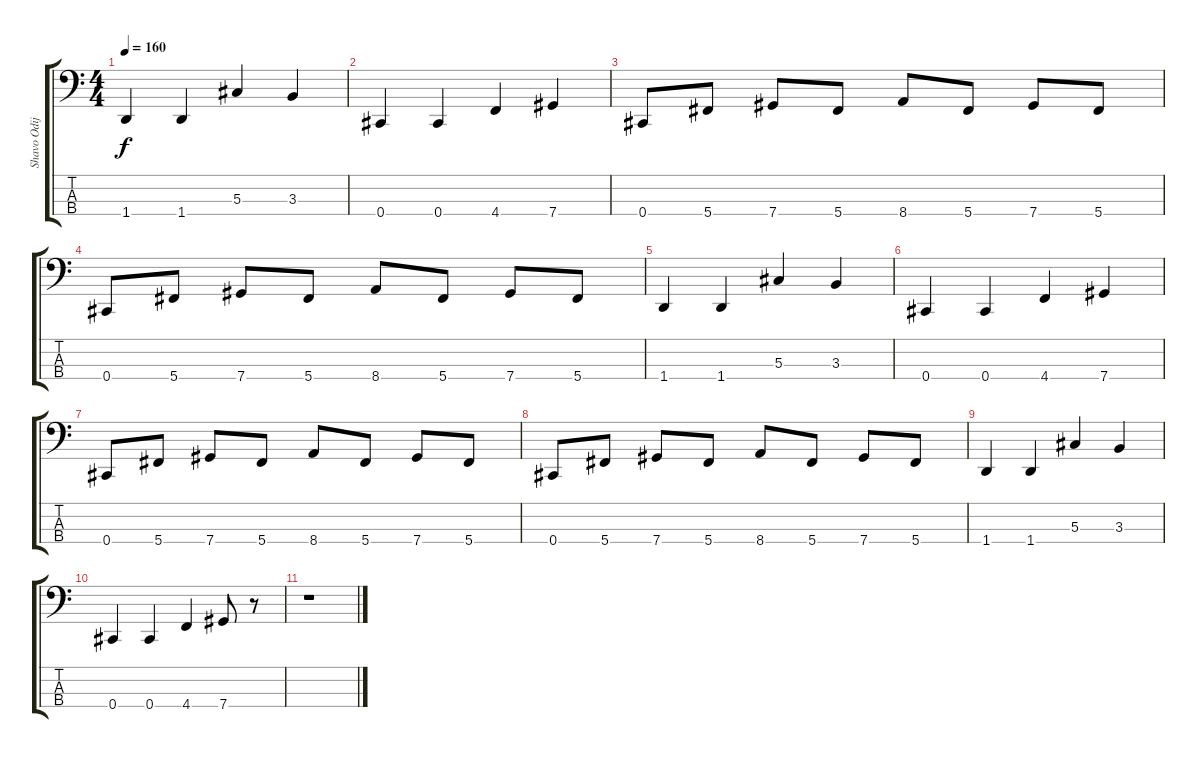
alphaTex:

\track ("Shavo Odijian - Bass" "Shavo Odij") {instrument electricbassfinger}
\staff {score tabs}
\tuning (Gb2 Db2 Ab1 Db1) {hide}
\ts (4 4)
\tempo 160
\clef f4
\ks c
1.4.4{dy f} 1.4.4 5.3.4 3.3.4 |
0.4.4 0.4.4 4.4.4 7.4.4 |
0.4.8 5.4.8 7.4.8 5.4.8 8.4.8 5.4.8 7.4.8 5.4.8 |
0.4.8 5.4.8 7.4.8 5.4.8 8.4.8 5.4.8 7.4.8 5.4.8 |
1.4.4 1.4.4 5.3.4 3.3.4 |
0.4.4 0.4.4 4.4.4 7.4.4 |
0.4.8 5.4.8 7.4.8 5.4.8 8.4.8 5.4.8 7.4.8 5.4.8 |
0.4.8 5.4.8 7.4.8 5.4.8 8.4.8 5.4.8 7.4.8 5.4.8 |
1.4.4 1.4.4 5.3.4 3.3.4 |
0.4.4 0.4.4 4.4.4 7.4.8 r.8 |
r.1
